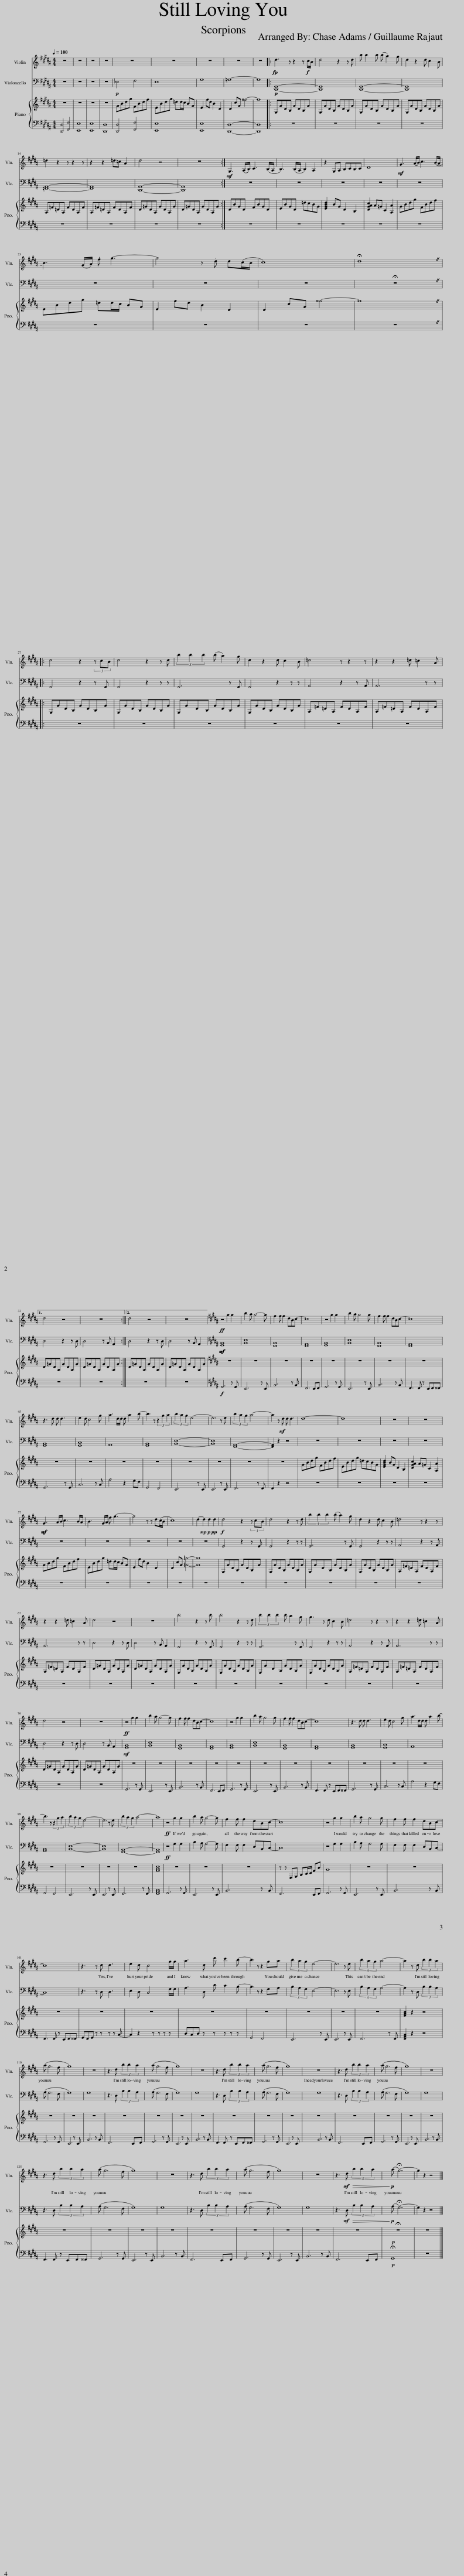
X:1
%%score 1 2 { ( 3 5 ) | 4 }
L:1/8
Q:1/4=100
M:4/4
I:linebreak $
K:B
V:1 treble
V:2 bass
V:3 treble
V:5 treble
V:4 bass
V:1
 z8 | z8 | z8 | z8 | z8 | %5
 z8 | z8 | z8 | z8 |: d3 z z2 z!f! c/B/ | %10
 d4 z2 z d | b b2 b (b a2) g | d2 z2 d c2 B |$ =d2 z2 z z2 z | z2 z2 =d=c A2 | %15
 d4 z4 | z8 :|!mf! G,3 (A,/B,/) C3 (B,/A,/ | B,3) (B,/A,/ B,2) A,2 | z2 G,A, B,CB,C | %20
 D8 |!mf! G3 (A/B/) c3 (B/A/ |$ B3) (G/A/) .f g3- | g4 z .d d(c/B/ | c8) | %25
[Q:1/4=70] !fermata!d8[Q:1/4=50] |:$[Q:1/4=100] d4 z2 (3z cB | d4 z2 z d | (3b2 b2 b2 (b a2) g | d2 z2 d c2 B | %30
 =d4 z z2 z | z2 z2 =d =c2 A |1$ d4 z4 | z8 :|2 d4 z4 | %35
 z8 ||[K:B]!ff! z4 g2 g2 | b2 a g4- g | f2 f f2 dBc- | c8 | %40
 z4 g2 g2 | b2 a g4 g | f2 f f2 dBc- | c8 |$ z3 d d d3 | %45
 e2 d c4 g | a3 d/d/ d a2 b- |!ff! b3 z (3z2 g2 a2 | (3b2 a2 g2 e4- | e6 z e | %50
 (3b2 a2 g2 a4- | a2 z!mf! d d d3 | d8- | d8 | z8 | %55
 z8 |$!mf!!mf! G3 A/B/ c3 B/A/ | B3 G/A/ f g3- | g4 z z d(c/B/ | c8) | %60
 d2-!mp! d2!p! d2!pp! d2 |!f! d4 z2 (3z cB | d4 z2 z d | (3b2 b2 b2 (b a2) g | d2 z2 d c2 B | %65
 =d4 z z2 z |$ z2 z2 =d =c2 A | d4 z4 | z8 | b4 z2 z b | %70
 b4 z2 z d | (3b2 b2 b2 b a2 g | g3 z d c2 B | =d4 z z2 z | z2 z2 =d =c2 A |$ %75
 d4 z4 | z8 |!ff! z4 g2 g2 | b2 a g4- g | f2 f f2 dBc- | %80
 c8 | z4 g2 g2 | b2 a g4 g | f2 f f2 dBc- | c8 | %85
 z3 d d d3 | e2 d c4 g | a3 d/d/ d a2 b- |$!ff! b3 z (3z2 g2 a2 | (3b2 a2 g2 e4- | %90
 e6 z e | (3b2 a2 g2 a4- | a8 |!ff! z4 g2 g2 | b2 a g4- g | %95
 f2 f f2 dBc- | c8 | z4 g2 g2 | b2 a g4 g | f2 f f2 dBc- |$ %100
 c8 | z3 z d d3 | e2 d c4 g/g/ | a3 d d' c'2 b- |!ff! b3 z z2 ga | %105
 (3b2 a2 g2 e4- | e6 z e | (3b2 a2 g2 a4- | a2 z d (3b2 b2 a2 |$ (a g6 f | %110
 g8) | z8 | z3 d (3b2 b2 a2 | (a g6 f | g8) | %115
 z8 | z3 d (3b2 b2 a2 | (a g6 f | g8) | z8 | %120
!ff! z3 d (3b2 b2 a2 | (a g6 f | g8) | z8 |$ z3 d (3b2 b2 a2 | %125
 (a g6 f | g8) | z8 | z3 d (3b2 b2 a2 | (a g6 f | %130
 g8) | z8 | z3!mf! d!mp!!>(! (3b2!mp! b2!mp! a2!>)! |!p! (a !fermata!g7-) | g2 z2 z4 |] %135
V:2
 z8 | z8 | z8 | z8 |!p! _E,4 F,4 | %5
 E,8 | G,8 | =G,8- | G,8 |:!p! [D,,G,,]8- | %10
 [D,,G,,]8 | [D,,G,,]8- | [D,,G,,]8 |$ [=F,,A,,]8- | [F,,A,,]8 | %15
 [D,,A,,]8- | [D,,A,,]8 :| z8 | z8 | z8 | %20
 z8 | z8 |$ z8 | z8 | z8 | %25
 !fermata!z8 |:$ G,,4 z2 z G,, | G,,4 z2 z z | G,,6 z G,, | G,,4 z2 z z | %30
 A,,4 z2 z A,, | A,,6 z z |1$ D,4 z2 z D, | D,4 z B,, A,,2 :|2 D,4 z2 z D, | %35
 D,4 z B,, A,,2 ||[K:B]!mf!!mf! [G,,B,,]8 | [B,,E,]8 | [F,,B,,]8 | [F,,A,,]8 | %40
 [G,,B,,]8 | [B,,E,]8 | [F,,B,,]8 | [F,,A,,]8 |$ [G,,B,,]8 | %45
 [G,,C,]8 | A,,8 | [G,,B,,]8 | [B,,E,]8- | [B,,E,]8 | %50
 [F,,A,,]8- | [F,,A,,]2 z2 z4 | z8 | z8 | z8 | %55
 z8 |$ z8 | z8 | z8 | z8 | %60
 z8 | G,,4 z2 z G,, | G,,4 z2 z z | G,,6 z G,, | G,,4 z2 z z | %65
 A,,4 z2 z A,, |$ A,,6 z z | D,4 z2 z D, | D,4 z B,, A,,2 | G,,4 z2 z G,, | %70
 G,,4 z2 z z | G,,6 z G,, | G,,4 z2 z z | A,,4 z2 z A,, | A,,6 z z |$ %75
 D,4 z2 z D, | D,4 z B,, A,,2 |!mf! [G,,B,,]8 | [B,,E,]8 | [F,,B,,]8 | %80
 [F,,A,,]8 | [G,,B,,]8 | [B,,E,]8 | [F,,B,,]8 | [F,,A,,]8 | %85
 [G,,B,,]8 | [G,,C,]8 | A,,8 |$ [G,,B,,]8 | [B,,E,]8- | %90
 [B,,E,]8 | [F,,A,,]8- | [F,,A,,]8 |!ff! z4 G,2 G,2 | B,2 A, G,4- G, | %95
 F,2 F, F,2 D,B,,C,- | C,8 | z4 G,2 G,2 | B,2 A, G,4 G, | F,2 F, F,2 D,B,,C,- |$ %100
 C,8 | z3 z D, D,3 | E,2 D, C,4 G,/G,/ | A,3 D, D C2 B,- |!ff! B,3 z z2 G,A, | %105
 (3B,2 A,2 G,2 E,4- | E,6 z E, | (3B,2 A,2 G,2 A,4- | A,2 z D, (3B,2 B,2 A,2 |$ (A, G,6 F, | %110
 G,8) | G,8 | z3 D, (3B,2 B,2 A,2 | (A, G,6 F, | G,8) | %115
 G,8 | z3 D, (3B,2 B,2 A,2 | (A, G,6 F, | G,8) | G,8 | %120
!ff! z3 D, (3B,2 B,2 A,2 | (A, G,6 F, | G,8) | G,8 |$ z3 D, (3B,2 B,2 A,2 | %125
 (A, G,6 F, | G,8) | G,8 | z3 D, (3B,2 B,2 A,2 | (A, G,6 F, | %130
 G,8) | G,8 | z3!mf! D,!mp!!>(! (3B,2!mp! B,2!mp! A,2!>)! |!p! (A, !fermata!G,7-) | G,2 z2 z4 |] %135
V:3
!f! z8 | z8 | z8 | z8 | GBdg FBdf | %5
 EBdg =dd/c/ BG | E2 fd B2 D2 | D2 cG ^^f4- | f8 |: G,GDB, GDB,G | %10
 G,GDB, GDB,G | G,GDB, GDB,G | G,GDB, GDB,G |$ A,=F=DA, FDA,F | A,=F=DA, FDA,F | %15
 D=GDA, GDA,G | D=GDA, GDA,G :| DBGD FBGD | EBGD =dcBG | [EGBd]2 BG D2 B,2 | %20
 [DGAc]2 A=G C2 [A,A]2 |!ff!!ff!!ff!!mf! GBdg FBdf |$ EBdg =dd/c/ BG | E2 fd B2 D2 | D2 cG ^^f4- | %25
 f8 |:$ G,GDB, GDB,G |!f! G,GDB, GDB,G |!f! G,GDB, GDB,G |!f! G,GDB, GDB,G | %30
 A,=F=DA, FDA,F | A,=F=DA, FDA,F |1$ D=GDA, GDA,G | D=GDA, GDA,G :|2 D=GDA, GDA,G | %35
 D=GDA, GDA,G ||[K:B] z8 | z8 | z8 | z8 | %40
 z8 | z8 | z8 | z8 |$ z8 | %45
 z8 | z8 | z8 | z8 | z8 | %50
 z8 | z8 |!ff! GBdg FBdf | EBdg =dcBG | [EGBd]2 BG D2 B,2 | %55
 [DGAc]2 A=G C2 [A,A]2 |$ GBdg FBdf | EBdg =dd/c/ BG | E2 fd B2 D2 | D2 cG [=G=g]4- | %60
 [Gg]8 | G,GDB, GDB,G | G,GDB, GDB,G | G,GDB, GDB,G | G,GDB, GDB,G | %65
 A,=F=DA, FDA,F |$ A,=F=DA, FDA,F | D=GDA, GDA,G | D=GDA, GDA,G | G,GDB, GDB,G | %70
 G,GDB, GDB,G | G,GDB, GDB,G | G,GDB, GDB,G | A,=F=DA, FDA,F | A,=F=DA, FDA,F |$ %75
 D=GDA, GDA,G | D=GDA, GDA,G | z8 | z8 | z8 | %80
 z8 | z8 | z8 | z8 | z8 | %85
 z8 | z8 | z8 |$ z8 | z8 | %90
 z8 | z8 | [FAc]8 | z8 | z8 | %95
 z8 |!fff! z z F,G, B,C/D/ FB |!ff! G8 | z8 | z8 |$ %100
 z8 | z8 | z8 | z8 | z8 | %105
 z8 | z8 | z8 | [FAc]2 z2 z4 |$ z8 | %110
 z8 | z8 | z8 | z8 | z8 | %115
 z8 | z8 | z8 | z8 | z8 | %120
 z8 | z8 | z8 | z8 |$ z8 | %125
 z8 | z8 | z8 | z8 | z8 | %130
 z8 | z8 | z8 |!p! !fermata!z8 | z8 |] %135
V:4
!f! [D,,D,]4 [F,,F,]4 | [E,,E,]8 | [E,,E,]8 | [D,,D,]8 | [D,,D,]4 [F,,F,]4 | %5
 [E,,E,]8 | [E,,E,]8 | [D,,D,]8- | [D,,D,]8 |: z8 | %10
 z8 | z8 | z8 |$ z8 | z8 | %15
 z8 | z8 :| z8 | z8 | z8 | %20
 z8 | z8 |$ z8 | z8 | z8 | %25
 z8 |:$ z8 | z8 | z8 | z8 | %30
 z8 | z8 |1$ z8 | z8 :|2 z8 | %35
 z8 ||[K:B]!f! G,,6 z G,, | E,,6 z E,, | B,,6 z B,, | F,,6 E,,F,, | %40
 G,,6 z G,, | E,,6 z E,, | B,,6 z B,, | F,,3 F,, z E,,F,,^^F,, |$ G,,6 z G,, | %45
 C,6 z C, | A,4 z2 G,F, | G,,4 F,,4 | E,,6 z E,, | E,,6 z E,, | %50
 F,,6 z F,, | F,,2 z2 z4 |!ff! z8 | z8 | z8 | %55
 z8 |$ z8 | z8 | z8 | z8 | %60
 z8 | z8 | z8 | z8 | z8 | %65
 z8 |$ z8 | z8 | z8 | z8 | %70
 z8 | z8 | z8 | z8 | z8 |$ %75
 z8 | z8 | G,,6 z G,, | E,,6 z E,, | B,,6 z B,, | %80
 F,,6 E,,F,, | G,,6 z G,, | E,,6 z E,, | B,,6 z B,, | F,,3 F,, z E,,F,,^^F,, | %85
 G,,6 z G,, | C,6 z C, | A,4 z2 G,F, |$ G,,4 F,,4 | E,,6 z E,, | %90
 E,,6 z E,, | F,,6 z F,, | [F,,A,,C,]8 | G,,6 z G,, | E,,6 z E,, | %95
 B,,6 z B,, | F,,6 E,,F,, |!ff! G,,6 z G,, | E,,6 z E,, | B,,6 z B,, |$ %100
 F,,3 F,, z E,,F,,^^F,, | G,,F,,G,, z z z z C,- | C,2 z2 z z z z | D,C,D, z z z z z | G,,4 F,,4 | %105
 E,,6 z E,, | E,,6 z E,, | F,,6 z F,, | [F,,A,,C,]2 z2 z4 |$ G,,6 z G,, | %110
 E,,6 z E,, | B,,6 z B,, | F,,6 E,,F,, | G,,6 z G,, | E,,6 z E,, | %115
 B,,6 z B,, | F,,3 F,, z E,,F,,^^F,, | G,,6 z G,, | E,,6 z E,, | B,,6 z B,, | %120
 F,,6 E,,F,, | G,,6 z G,, | E,,6 z E,, | B,,6 z B,, |$ F,,3 F,, z E,,F,,^^F,, | %125
 G,,6 z G,, | E,,6 z E,, | B,,6 z B,, | F,,6 E,,F,, | G,,6 z G,, | %130
 E,,6 z E,, | B,,6 z B,, |!mp! F,,6 E,,F,, |!p! !fermata!G,,8 | z8 |] %135
V:5
 x8 | x8 | x8 | x8 | x8 | %5
 x8 | x8 | x4 x4- | x7 x |: x8 | %10
 x8 | x8 | x8 |$ x8 | x8 | %15
 x8 | x8 :| x8 | x8 | x8 | %20
 x8 | x8 |$ x8 | x8 | x4 x4- | %25
 x7 x |:$ x8 | x8 | x8 | x8 | %30
 x8 | x8 |1$ x8 | x8 :|2 x8 | %35
 x8 ||[K:B] x8 | x8 | x8 | x8 | %40
 x8 | x8 | x8 | x8 |$ x8 | %45
 x8 | x8 | x8 | x8 | x8 | %50
 x8 | x8 | x8 | x8 | x8 | %55
 x8 |$ x8 | x8 | x8 | x8 | %60
 x8 | x8 | x8 | x8 | x8 | %65
 x8 |$ x8 | x8 | x8 | x8 | %70
 x8 | x8 | x8 | x8 | x8 |$ %75
 x8 | x8 | x8 | x8 | x8 | %80
 x8 | x8 | x8 | x8 | x8 | %85
 x8 | x8 | x8 |$ x8 | x8 | %90
 x8 | x8 | x8 | x8 | x8 | %95
 x8 | x8 | x8 | x8 | x8 |$ %100
 x8 | x8 | x8 | x8 | x8 | %105
 x8 | x8 | x8 | x8 |$ x8 | %110
 x8 | x8 | x8 | x8 | x8 | %115
 x8 | x8 | x8 | x8 | x8 | %120
 x8 | x8 | x8 | x8 |$ x8 | %125
 x8 | x8 | x8 | x8 | x8 | %130
 x8 | x8 | x8 | x8 | x8 |] %135
